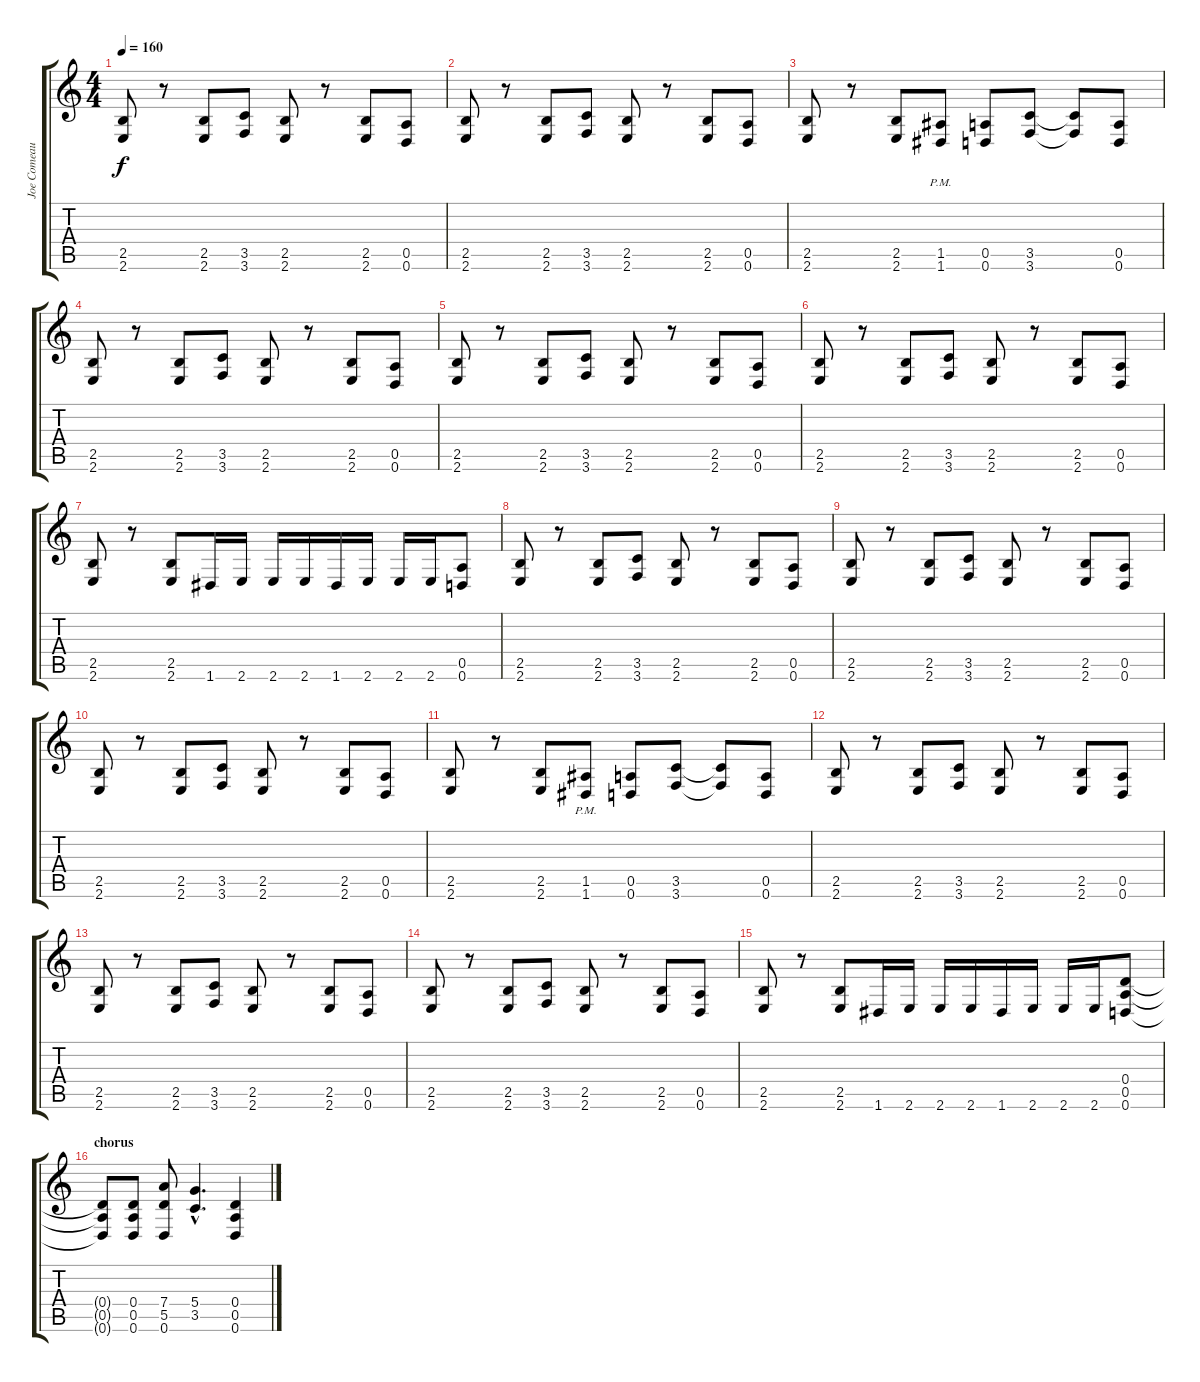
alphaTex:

\track ("Joe Comeau" "Joe Comeau") {instrument distortionguitar}
\staff {score tabs}
\tuning (E4 B3 G3 D3 A2 D2) {hide}
\ts (4 4)
\tempo 160
\clef g2
\ks c
(2.5 2.6).8{dy f} r.8 (2.5 2.6).8 (3.5 3.6).8 (2.5 2.6).8 r.8 (2.5 2.6).8 (0.5 0.6).8 |
(2.5 2.6).8 r.8 (2.5 2.6).8 (3.5 3.6).8 (2.5 2.6).8 r.8 (2.5 2.6).8 (0.5 0.6).8 |
(2.5 2.6).8 r.8 (2.5 2.6).8 (1.5{pm} 1.6{pm}).8 (0.5 0.6).8 (3.5 3.6).8 (3.5{t} 3.6{t}).8 (0.5 0.6).8 |
(2.5 2.6).8 r.8 (2.5 2.6).8 (3.5 3.6).8 (2.5 2.6).8 r.8 (2.5 2.6).8 (0.5 0.6).8 |
(2.5 2.6).8 r.8 (2.5 2.6).8 (3.5 3.6).8 (2.5 2.6).8 r.8 (2.5 2.6).8 (0.5 0.6).8 |
(2.5 2.6).8 r.8 (2.5 2.6).8 (3.5 3.6).8 (2.5 2.6).8 r.8 (2.5 2.6).8 (0.5 0.6).8 |
(2.5 2.6).8 r.8 (2.5 2.6).8 1.6.16 2.6.16 2.6.16 2.6.16 1.6.16 2.6.16 2.6.16 2.6.16 (0.5 0.6).8 |
(2.5 2.6).8 r.8 (2.5 2.6).8 (3.5 3.6).8 (2.5 2.6).8 r.8 (2.5 2.6).8 (0.5 0.6).8 |
(2.5 2.6).8 r.8 (2.5 2.6).8 (3.5 3.6).8 (2.5 2.6).8 r.8 (2.5 2.6).8 (0.5 0.6).8 |
(2.5 2.6).8 r.8 (2.5 2.6).8 (3.5 3.6).8 (2.5 2.6).8 r.8 (2.5 2.6).8 (0.5 0.6).8 |
(2.5 2.6).8 r.8 (2.5 2.6).8 (1.5{pm} 1.6{pm}).8 (0.5 0.6).8 (3.5 3.6).8 (3.5{t} 3.6{t}).8 (0.5 0.6).8 |
(2.5 2.6).8 r.8 (2.5 2.6).8 (3.5 3.6).8 (2.5 2.6).8 r.8 (2.5 2.6).8 (0.5 0.6).8 |
(2.5 2.6).8 r.8 (2.5 2.6).8 (3.5 3.6).8 (2.5 2.6).8 r.8 (2.5 2.6).8 (0.5 0.6).8 |
(2.5 2.6).8 r.8 (2.5 2.6).8 (3.5 3.6).8 (2.5 2.6).8 r.8 (2.5 2.6).8 (0.5 0.6).8 |
(2.5 2.6).8 r.8 (2.5 2.6).8 1.6.16 2.6.16 2.6.16 2.6.16 1.6.16 2.6.16 2.6.16 2.6.16 (0.4 0.5 0.6).8 |
\section ("" "chorus")
(0.4{t} 0.5{t} 0.6{t}).8 (0.4 0.5 0.6).8 (7.4 5.5 0.6).8 (5.4{hac} 3.5{hac}).4{d} (0.4 0.5 0.6).4
